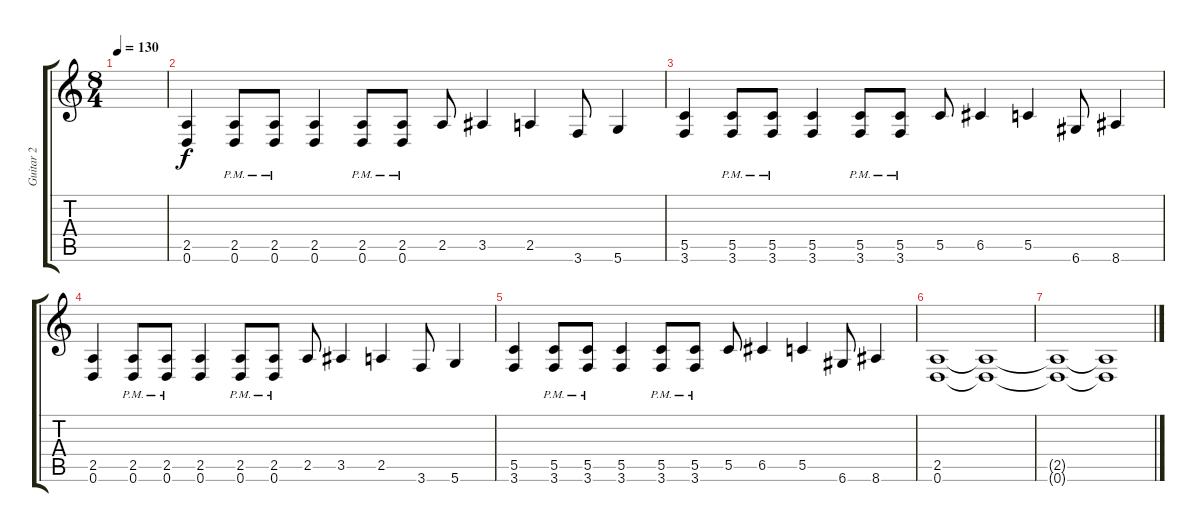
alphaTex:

\track ("Guitar 2" "Guitar 2") {instrument distortionguitar}
\staff {score tabs}
\tuning (D4 A3 F3 C3 G2 D2) {hide}
\ts (8 4)
\tempo 130
\clef g2
\ks c
|
(2.5 0.6).4 (2.5{pm} 0.6{pm}).8 (2.5{pm} 0.6{pm}).8 (2.5 0.6).4 (2.5{pm} 0.6{pm}).8 (2.5{pm} 0.6{pm}).8 2.5.8 3.5.4 2.5.4 3.6.8 5.6.4 |
(5.5 3.6).4 (5.5{pm} 3.6{pm}).8 (5.5{pm} 3.6{pm}).8 (5.5 3.6).4 (5.5{pm} 3.6{pm}).8 (5.5{pm} 3.6{pm}).8 5.5.8 6.5.4 5.5.4 6.6.8 8.6.4 |
(2.5 0.6).4 (2.5{pm} 0.6{pm}).8 (2.5{pm} 0.6{pm}).8 (2.5 0.6).4 (2.5{pm} 0.6{pm}).8 (2.5{pm} 0.6{pm}).8 2.5.8 3.5.4 2.5.4 3.6.8 5.6.4 |
(5.5 3.6).4 (5.5{pm} 3.6{pm}).8 (5.5{pm} 3.6{pm}).8 (5.5 3.6).4 (5.5{pm} 3.6{pm}).8 (5.5{pm} 3.6{pm}).8 5.5.8 6.5.4 5.5.4 6.6.8 8.6.4 |
(2.5 0.6).1 (2.5{t} 0.6{t}).1 |
(2.5{t} 0.6{t}).1 (2.5{t} 0.6{t}).1
